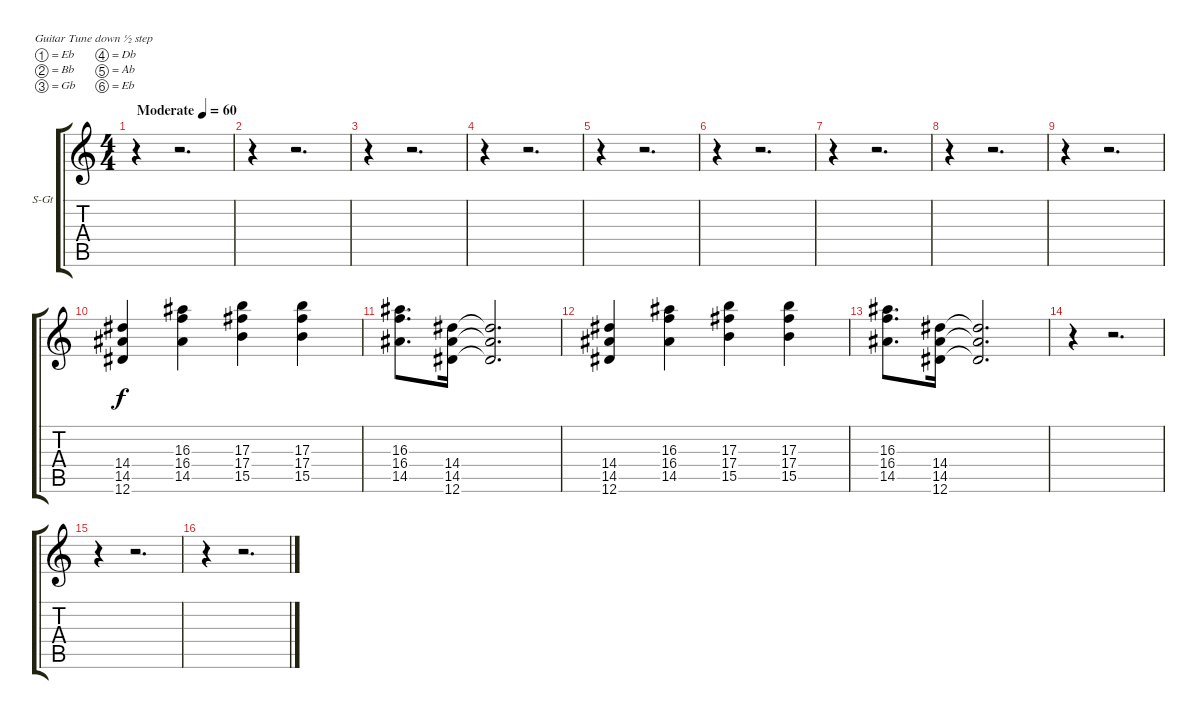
\bracketExtendMode groupsimilarinstruments
\firstSystemTrackNameOrientation horizontal
\otherSystemsTrackNameOrientation horizontal
\track ("synth voice" "S-Gt") {mute instrument choiraahs}
\staff {score tabs}
\tuning (Eb4 Bb3 Gb3 Db3 Ab2 Eb2)
\displaytranspose 12
\ts (4 4)
\beaming (8 2 2 2 2)
\tempo (60 "Moderate")
\clef g2
\ks c
r.4{dy f instrument choiraahs} r.2{d} |
r.4 r.2{d} |
r.4 r.2{d} |
r.4 r.2{d} |
r.4 r.2{d} |
r.4 r.2{d} |
r.4 r.2{d} |
r.4 r.2{d} |
r.4 r.2{d} |
(14.4 14.5 12.6).4 (16.3 16.4 14.5).4 (17.3 17.4 15.5).4 (17.3 17.4 15.5).4 |
(16.3 16.4 14.5).8{d} (14.4 14.5 12.6).16 (14.4{t} 14.5{t} 12.6{t}).2{d} |
(14.4 14.5 12.6).4 (16.3 16.4 14.5).4 (17.3 17.4 15.5).4 (17.3 17.4 15.5).4 |
(16.3 16.4 14.5).8{d} (14.4 14.5 12.6).16 (14.4{t} 14.5{t} 12.6{t}).2{d} |
r.4 r.2{d} |
r.4 r.2{d} |
r.4 r.2{d}
